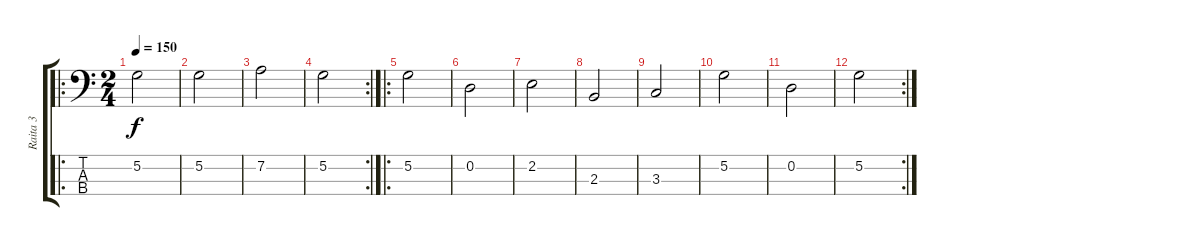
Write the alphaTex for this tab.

\track ("Raita 3" "Raita 3") {instrument electricbassfinger}
\staff {score tabs}
\tuning (G2 D2 A1 E1) {hide}
\ro
\ts (2 4)
\tempo 150
\clef f4
\ks c
5.2.2{dy f instrument electricbassfinger} |
5.2.2 |
7.2.2 |
\rc 2
5.2.2 |
\ro
5.2.2 |
0.2.2 |
2.2.2 |
2.3.2 |
3.3.2 |
5.2.2 |
0.2.2 |
\rc 2
5.2.2
